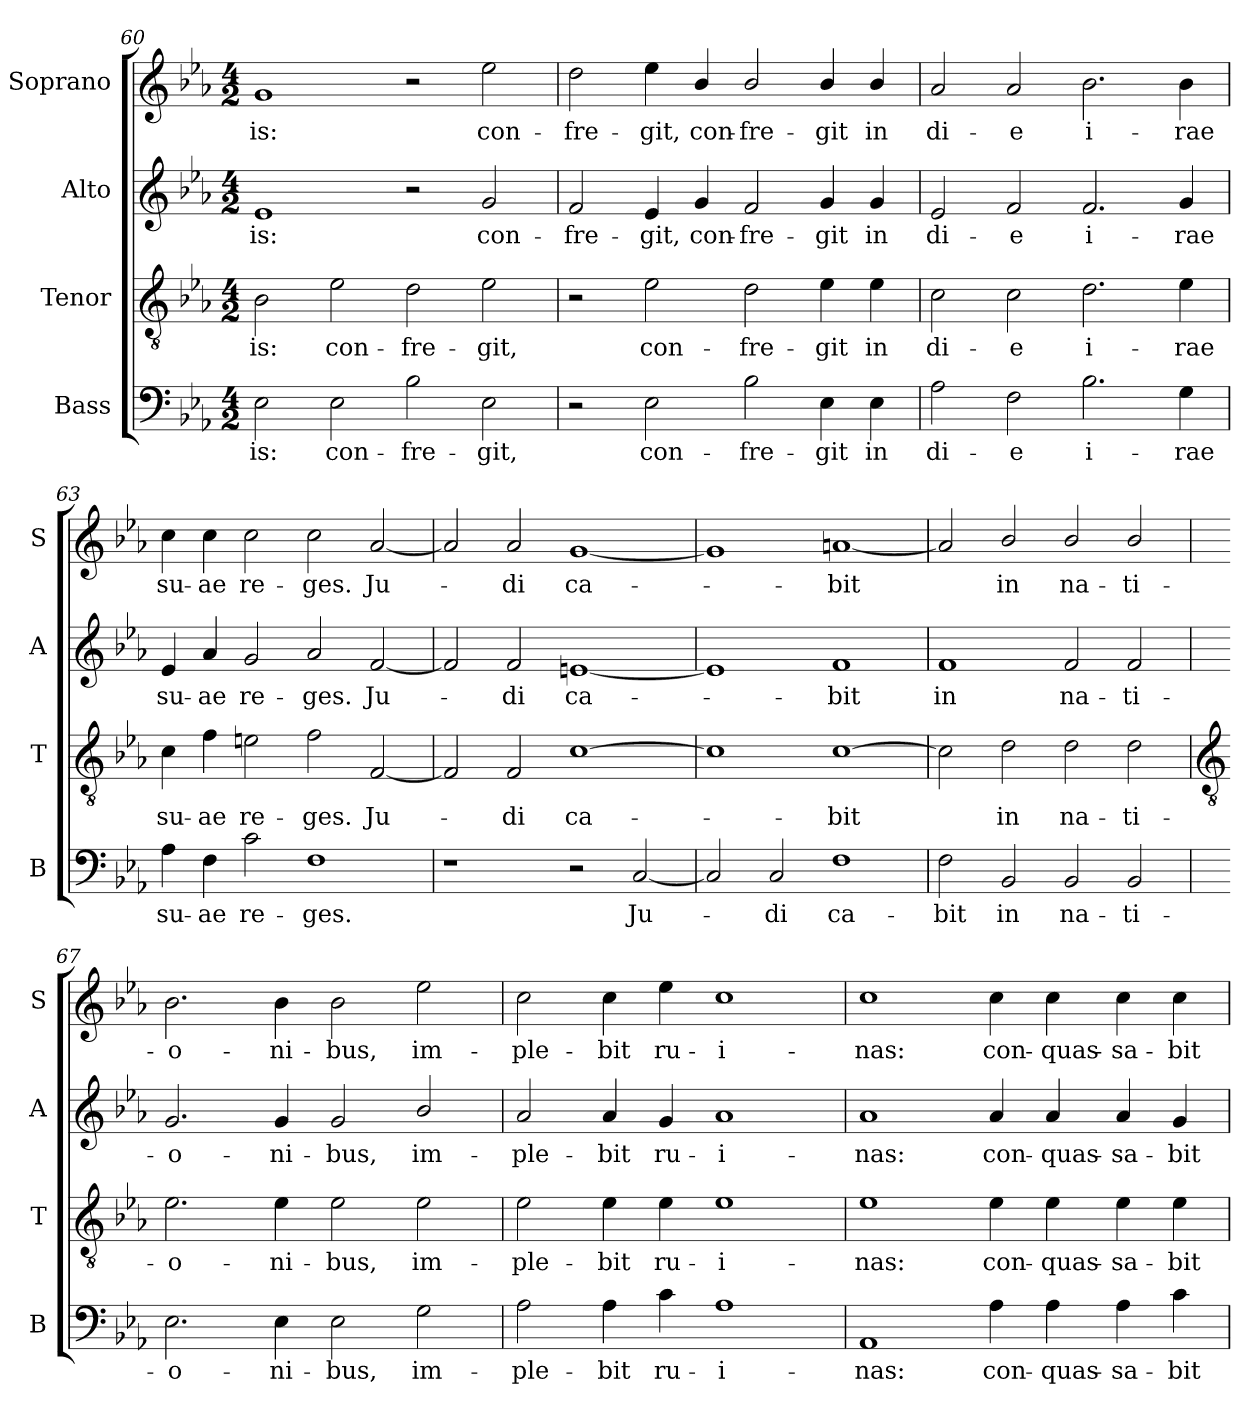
**kern	**text	**kern	**text	**kern	**text	**kern	**text
*part4	*part4	*part3	*part3	*part2	*part2	*part1	*part1
*staff4	*staff4	*staff3	*staff3	*staff2	*staff2	*staff1	*staff1
*I"Bass	*	*I"Tenor	*	*I"Alto	*	*I"Soprano	*
*I'B	*	*I'T	*	*I'A	*	*I'S	*
!!LO:LB:g=z
*clefF4	*	*clefGv2	*	*clefG2	*	*clefG2	*
*k[b-e-a-]	*	*k[b-e-a-]	*	*k[b-e-a-]	*	*k[b-e-a-]	*
*E-:	*	*E-:	*	*E-:	*	*E-:	*
*M4/2	*	*M4/2	*	*M4/2	*	*M4/2	*
=60	=60	=60	=60	=60	=60	=60	=60
!	!LO:LY:b	!	!LO:LY:b	!	!LO:LY:b	!	!LO:LY:b
2E-	-is:	2B-	-is:	1e-	-is:	1g	-is:
!	!LO:LY:b	!	!LO:LY:b	!	!	!	!
2E-	con-	2e-	con-	.	.	.	.
!	!LO:LY:b	!	!LO:LY:b	!	!	!	!
2B-	-fre-	2d	-fre-	2r	.	2r	.
!	!LO:LY:b	!	!LO:LY:b	!	!LO:LY:b	!	!LO:LY:b
2E-	-git,	2e-	-git,	2g	con-	2ee-	con-
=61	=61	=61	=61	=61	=61	=61	=61
!	!	!	!	!	!LO:LY:b	!	!LO:LY:b
2r	.	2r	.	2f	-fre-	2dd	-fre-
!	!LO:LY:b	!	!LO:LY:b	!	!LO:LY:b	!	!LO:LY:b
2E-	con-	2e-	con-	4e-	-git,	4ee-	-git,
!	!	!	!	!	!LO:LY:b	!	!LO:LY:b
.	.	.	.	4g	con-	4b-/	con-
!	!LO:LY:b	!	!LO:LY:b	!	!LO:LY:b	!	!LO:LY:b
2B-	-fre-	2d	-fre-	2f	-fre-	2b-/	-fre-
!	!LO:LY:b	!	!LO:LY:b	!	!LO:LY:b	!	!LO:LY:b
4E-	-git	4e-	-git	4g	-git	4b-/	-git
!	!LO:LY:b	!	!LO:LY:b	!	!LO:LY:b	!	!LO:LY:b
4E-	in	4e-	in	4g	in	4b-/	in
=62	=62	=62	=62	=62	=62	=62	=62
!	!LO:LY:b	!	!LO:LY:b	!	!LO:LY:b	!	!LO:LY:b
2A-	di-	2c	di-	2e-	di-	2a-	di-
!	!LO:LY:b	!	!LO:LY:b	!	!LO:LY:b	!	!LO:LY:b
2F	-e	2c	-e	2f	-e	2a-	-e
!	!LO:LY:b	!	!LO:LY:b	!	!LO:LY:b	!	!LO:LY:b
2.B-	i-	2.d	i-	2.f	i-	2.b-	i-
!	!LO:LY:b	!	!LO:LY:b	!	!LO:LY:b	!	!LO:LY:b
4G	-rae	4e-	-rae	4g	-rae	4b-	-rae
=63	=63	=63	=63	=63	=63	=63	=63
!	!LO:LY:b	!	!LO:LY:b	!	!LO:LY:b	!	!LO:LY:b
4A-	su-	4c	su-	4e-	su-	4cc	su-
!	!LO:LY:b	!	!LO:LY:b	!	!LO:LY:b	!	!LO:LY:b
4F	-ae	4f	-ae	4a-	-ae	4cc	-ae
!	!LO:LY:b	!	!LO:LY:b	!	!LO:LY:b	!	!LO:LY:b
2c	re-	2en	re-	2g	re-	2cc	re-
!	!LO:LY:b	!	!LO:LY:b	!	!LO:LY:b	!	!LO:LY:b
1F	-ges.	2f	-ges.	2a-	-ges.	2cc	-ges.
!	!	!	!LO:LY:b	!	!LO:LY:b	!	!LO:LY:b
.	.	[2F	Ju-	[2f	Ju-	[2a-	Ju-
=64	=64	=64	=64	=64	=64	=64	=64
1r	.	2F]	.	2f]	.	2a-]	.
!	!	!	!LO:LY:b	!	!LO:LY:b	!	!LO:LY:b
.	.	2F	di	2f	di	2a-	di
!	!	!	!LO:LY:b	!	!LO:LY:b	!	!LO:LY:b
2r	.	[1c	ca-	[1en	ca-	[1g	ca-
!	!LO:LY:b	!	!	!	!	!	!
[2C	Ju-	.	.	.	.	.	.
=65	=65	=65	=65	=65	=65	=65	=65
2C]	.	1c]	.	1e]	.	1g]	.
!	!LO:LY:b	!	!	!	!	!	!
2C	di	.	.	.	.	.	.
!	!LO:LY:b	!	!LO:LY:b	!	!LO:LY:b	!	!LO:LY:b
1F	ca-	[1c	bit	1f	bit	[1an	bit
=66	=66	=66	=66	=66	=66	=66	=66
!	!LO:LY:b	!	!	!	!LO:LY:b	!	!
2F	-bit	2c]	.	1f	in	2a]	.
!	!LO:LY:b	!	!LO:LY:b	!	!	!	!LO:LY:b
2BB-	in	2d	in	.	.	2b-/	in
!	!LO:LY:b	!	!LO:LY:b	!	!LO:LY:b	!	!LO:LY:b
2BB-	na-	2d	na-	2f	na-	2b-/	na-
!	!LO:LY:b	!	!LO:LY:b	!	!LO:LY:b	!	!LO:LY:b
2BB-	-ti-	2d	-ti-	2f	-ti-	2b-/	-ti-
!!LO:LB:g=z
=67	=67	=67	=67	=67	=67	=67	=67
*	*	*clefGv2	*	*	*	*	*
!	!LO:LY:b	!	!LO:LY:b	!	!LO:LY:b	!	!LO:LY:b
2.E-	-o-	2.e-	-o-	2.g	-o-	2.b-	-o-
!	!LO:LY:b	!	!LO:LY:b	!	!LO:LY:b	!	!LO:LY:b
4E-	-ni-	4e-	-ni-	4g	-ni-	4b-	-ni-
!	!LO:LY:b	!	!LO:LY:b	!	!LO:LY:b	!	!LO:LY:b
2E-	-bus,	2e-	-bus,	2g	-bus,	2b-	-bus,
!	!LO:LY:b	!	!LO:LY:b	!	!LO:LY:b	!	!LO:LY:b
2G	im-	2e-	im-	2b-/	im-	2ee-	im-
=68	=68	=68	=68	=68	=68	=68	=68
!	!LO:LY:b	!	!LO:LY:b	!	!LO:LY:b	!	!LO:LY:b
2A-	-ple-	2e-	-ple-	2a-	-ple-	2cc	-ple-
!	!LO:LY:b	!	!LO:LY:b	!	!LO:LY:b	!	!LO:LY:b
4A-	-bit	4e-	-bit	4a-	-bit	4cc	-bit
!	!LO:LY:b	!	!LO:LY:b	!	!LO:LY:b	!	!LO:LY:b
4c	ru-	4e-	ru-	4g	ru-	4ee-	ru-
!	!LO:LY:b	!	!LO:LY:b	!	!LO:LY:b	!	!LO:LY:b
1A-	-i-	1e-	-i-	1a-	-i-	1cc	-i-
=69	=69	=69	=69	=69	=69	=69	=69
!	!LO:LY:b	!	!LO:LY:b	!	!LO:LY:b	!	!LO:LY:b
1AA-	-nas:	1e-	-nas:	1a-	-nas:	1cc	-nas:
!	!LO:LY:b	!	!LO:LY:b	!	!LO:LY:b	!	!LO:LY:b
4A-	con-	4e-	con-	4a-	con-	4cc	con-
!	!LO:LY:b	!	!LO:LY:b	!	!LO:LY:b	!	!LO:LY:b
4A-	-quas-	4e-	-quas-	4a-	-quas-	4cc	-quas-
!	!LO:LY:b	!	!LO:LY:b	!	!LO:LY:b	!	!LO:LY:b
4A-	-sa-	4e-	-sa-	4a-	-sa-	4cc	-sa-
!	!LO:LY:b	!	!LO:LY:b	!	!LO:LY:b	!	!LO:LY:b
4c	-bit	4e-	-bit	4g	-bit	4cc	-bit
=	=	=	=	=	=	=	=
*-	*-	*-	*-	*-	*-	*-	*-
